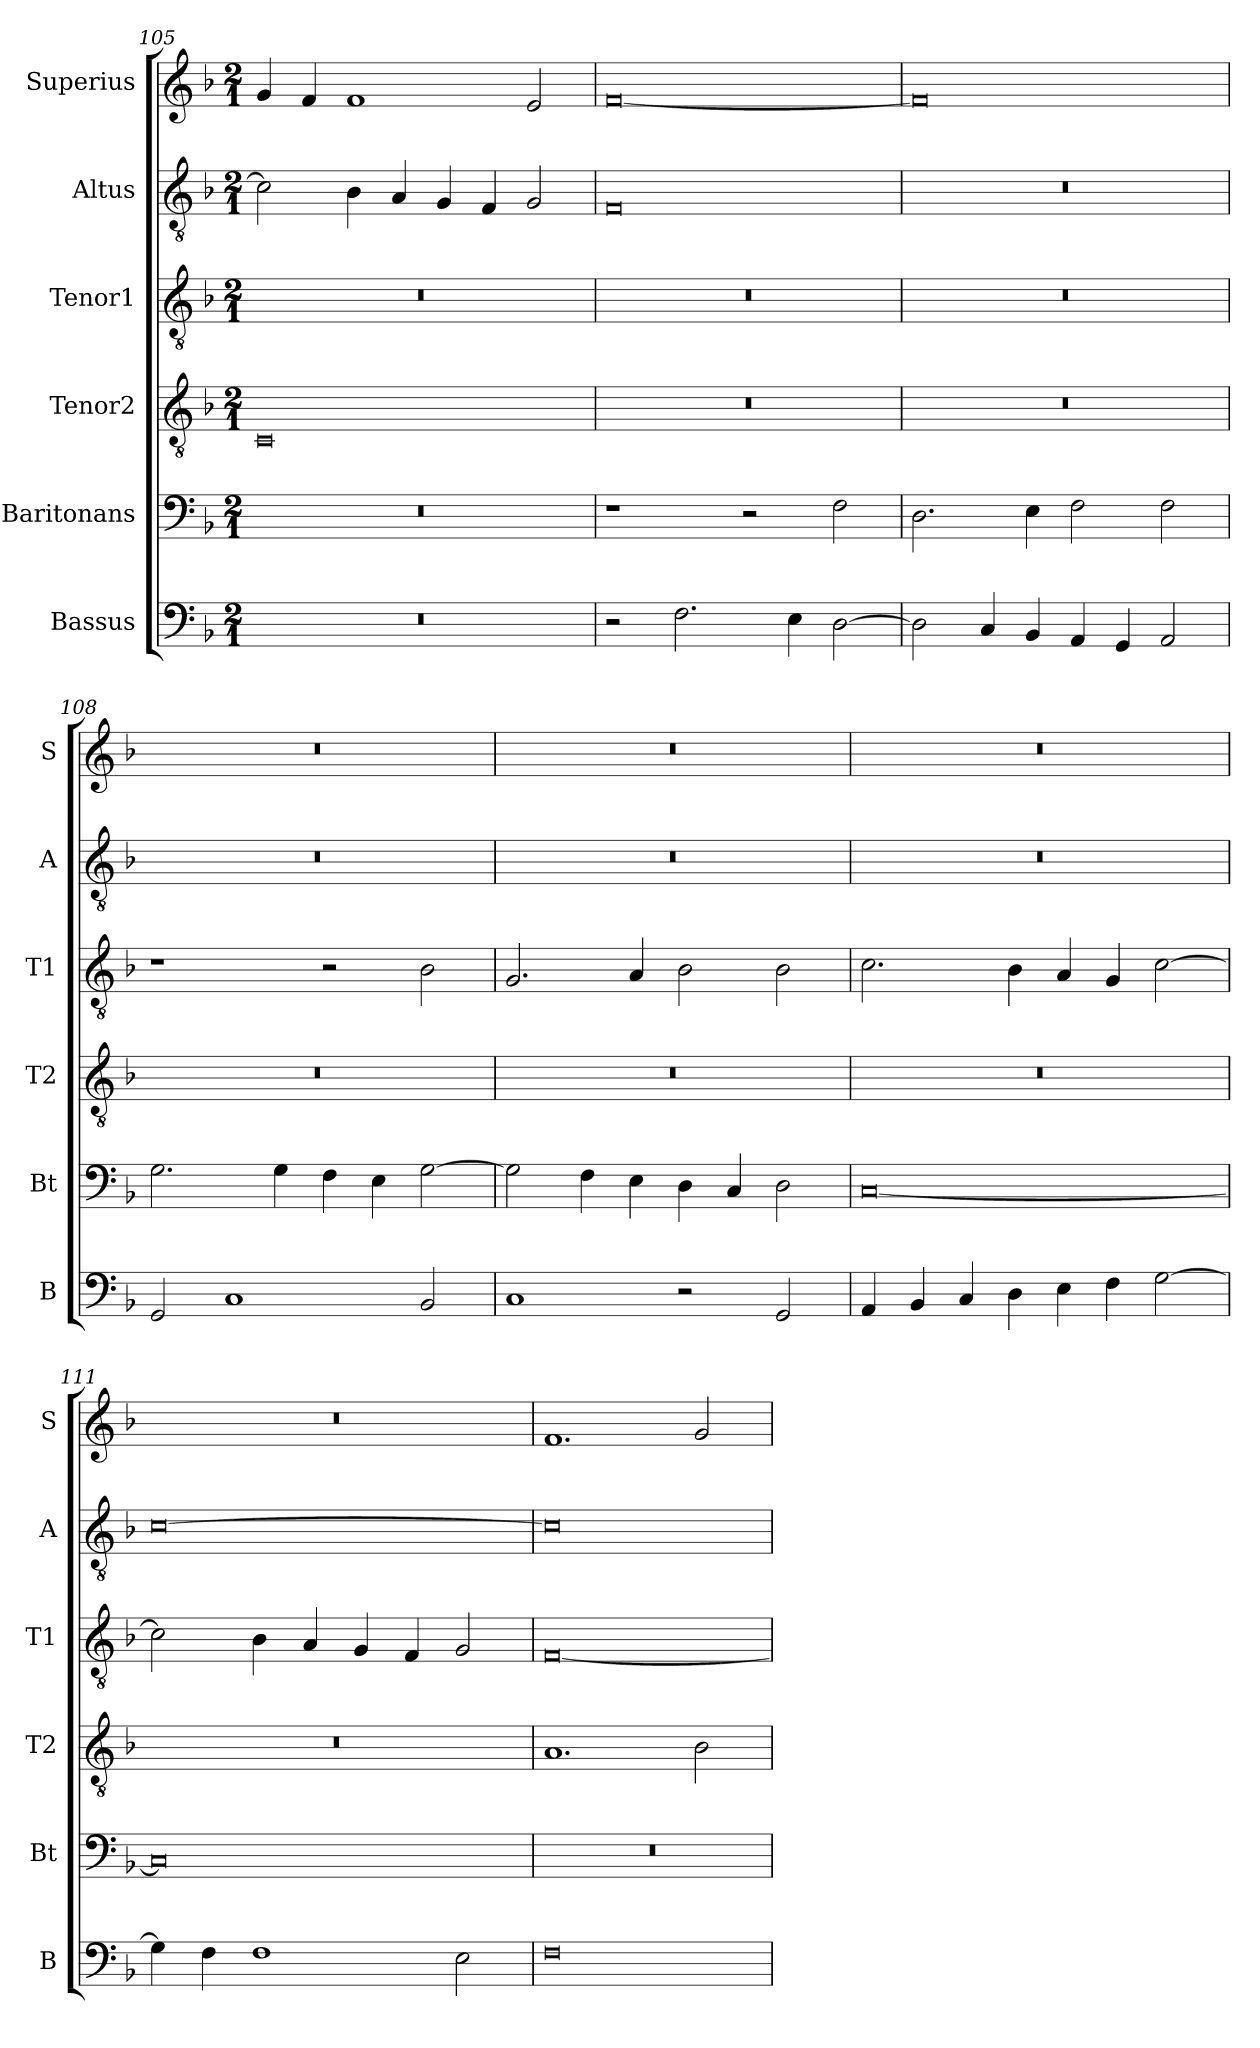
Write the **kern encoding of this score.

**kern	**kern	**kern	**kern	**kern	**kern
*part6	*part5	*part4	*part3	*part2	*part1
*staff6	*staff5	*staff4	*staff3	*staff2	*staff1
*I"Bassus	*I"Baritonans	*I"Tenor2	*I"Tenor1	*I"Altus	*I"Superius
*I'B	*I'Bt	*I'T2	*I'T1	*I'A	*I'S
*clefF4	*clefF4	*clefGv2	*clefGv2	*clefGv2	*clefG2
*k[b-]	*k[b-]	*k[b-]	*k[b-]	*k[b-]	*k[b-]
*M2/1	*M2/1	*M2/1	*M2/1	*M2/1	*M2/1
=105	=105	=105	=105	=105	=105
0r	0r	0C	0r	2c\]	4g/
.	.	.	.	.	4f/
.	.	.	.	4B-\	1f
.	.	.	.	4A/	.
.	.	.	.	4G/	.
.	.	.	.	4F/	.
.	.	.	.	2G/	2e/
=106	=106	=106	=106	=106	=106
2r	1r	0r	0r	0F	[0f
2.F\	.	.	.	.	.
.	2r	.	.	.	.
4E\	.	.	.	.	.
[2D\	2F\	.	.	.	.
=107	=107	=107	=107	=107	=107
2D\]	2.D\	0r	0r	0r	0f]
4C/	.	.	.	.	.
4BB-/	4E\	.	.	.	.
4AA/	2F\	.	.	.	.
4GG/	.	.	.	.	.
2AA/	2F\	.	.	.	.
=108	=108	=108	=108	=108	=108
2GG/	2.G\	0r	1r	0r	0r
1C	.	.	.	.	.
.	4G\	.	.	.	.
.	4F\	.	2r	.	.
.	4E\	.	.	.	.
2BB-/	[2G\	.	2B-\	.	.
=109	=109	=109	=109	=109	=109
1C	2G\]	0r	2.G/	0r	0r
.	4F\	.	.	.	.
.	4E\	.	4A/	.	.
2r	4D\	.	2B-\	.	.
.	4C/	.	.	.	.
2GG/	2D\	.	2B-\	.	.
=110	=110	=110	=110	=110	=110
4AA/	[0C	0r	2.c\	0r	0r
4BB-/	.	.	.	.	.
4C/	.	.	.	.	.
4D\	.	.	4B-\	.	.
4E\	.	.	4A/	.	.
4F\	.	.	4G/	.	.
[2G\	.	.	[2c\	.	.
=111	=111	=111	=111	=111	=111
4G\]	0C]	0r	2c\]	[0c	0r
4F\	.	.	.	.	.
1F	.	.	4B-\	.	.
.	.	.	4A/	.	.
.	.	.	4G/	.	.
.	.	.	4F/	.	.
2E\	.	.	2G/	.	.
=112	=112	=112	=112	=112	=112
0F	0r	1.A	[0F	0c]	1.f
.	.	2B-\	.	.	2g/
=	=	=	=	=	=
*-	*-	*-	*-	*-	*-
